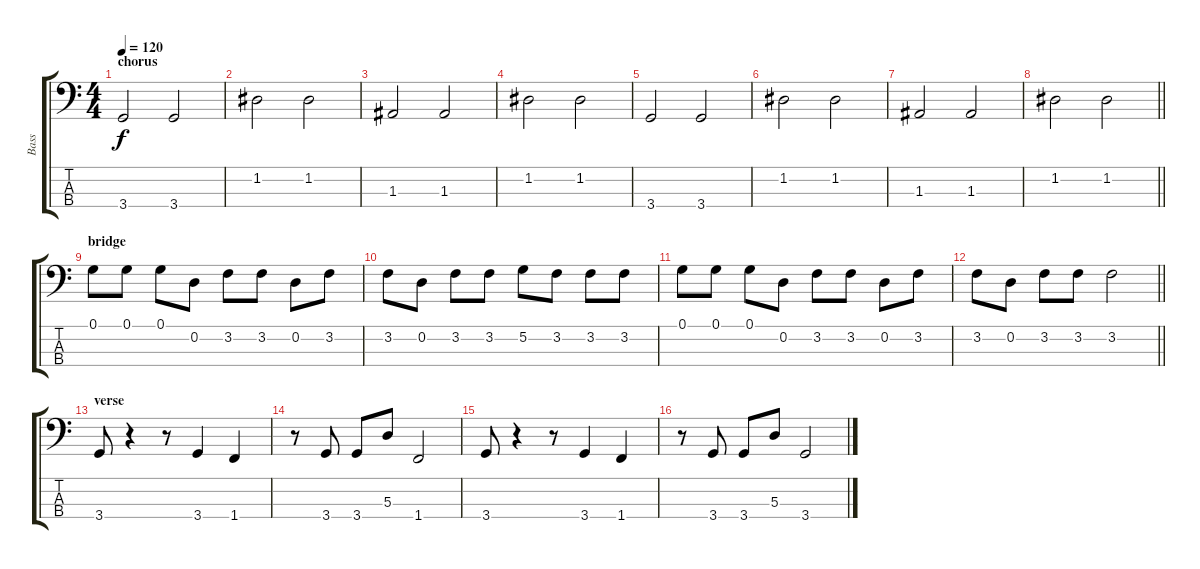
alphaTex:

\track ("Bass" "Bass") {instrument acousticbass}
\staff {score tabs}
\tuning (G2 D2 A1 E1) {hide}
\ts (4 4)
\section ("" "chorus")
\tempo 120
\clef f4
\ks c
3.4.2{dy f} 3.4.2 |
1.2.2 1.2.2 |
1.3.2 1.3.2 |
1.2.2 1.2.2 |
3.4.2 3.4.2 |
1.2.2 1.2.2 |
1.3.2 1.3.2 |
\barLineRight lightlight
1.2.2 1.2.2 |
\section ("" "bridge")
0.1.8 0.1.8 0.1.8 0.2.8 3.2.8 3.2.8 0.2.8 3.2.8 |
3.2.8 0.2.8 3.2.8 3.2.8 5.2.8 3.2.8 3.2.8 3.2.8 |
0.1.8 0.1.8 0.1.8 0.2.8 3.2.8 3.2.8 0.2.8 3.2.8 |
\barLineRight lightlight
3.2.8 0.2.8 3.2.8 3.2.8 3.2.2 |
\section ("" "verse")
3.4.8 r.4 r.8 3.4.4 1.4.4 |
r.8 3.4.8 3.4.8 5.3.8 1.4.2 |
3.4.8 r.4 r.8 3.4.4 1.4.4 |
r.8 3.4.8 3.4.8 5.3.8 3.4.2
